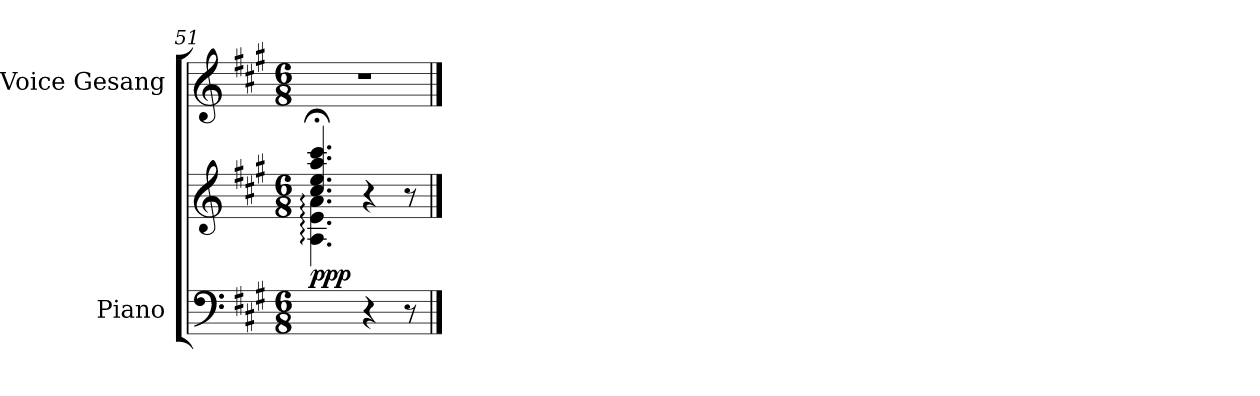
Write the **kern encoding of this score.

**kern	**kern	**dynam	**kern
*part2	*part2	*part2	*part1
*staff3	*staff2	*staff2/3	*staff1
*I"Piano	*	*	*I"Voice Gesang
*I'Pno	*	*	*
*clefF4	*clefG2	*	*clefG2
*k[f#c#g#]	*k[f#c#g#]	*	*k[f#c#g#]
*M6/8	*M6/8	*	*M6/8
=51	=51	=51	=51
*	*^	*	*
!	!	!	!LO:DY:b	!
4.ryy	4.cc#/;< 4.ee/;< 4.aa/;< 4.ccc#/;<	4.A\: 4.e\: 4.a\:	ppp	2.r
4r	4r	4.ryy	.	.
8r	8r	.	.	.
*	*v	*v	*	*
==	==	==	==
*-	*-	*-	*-
